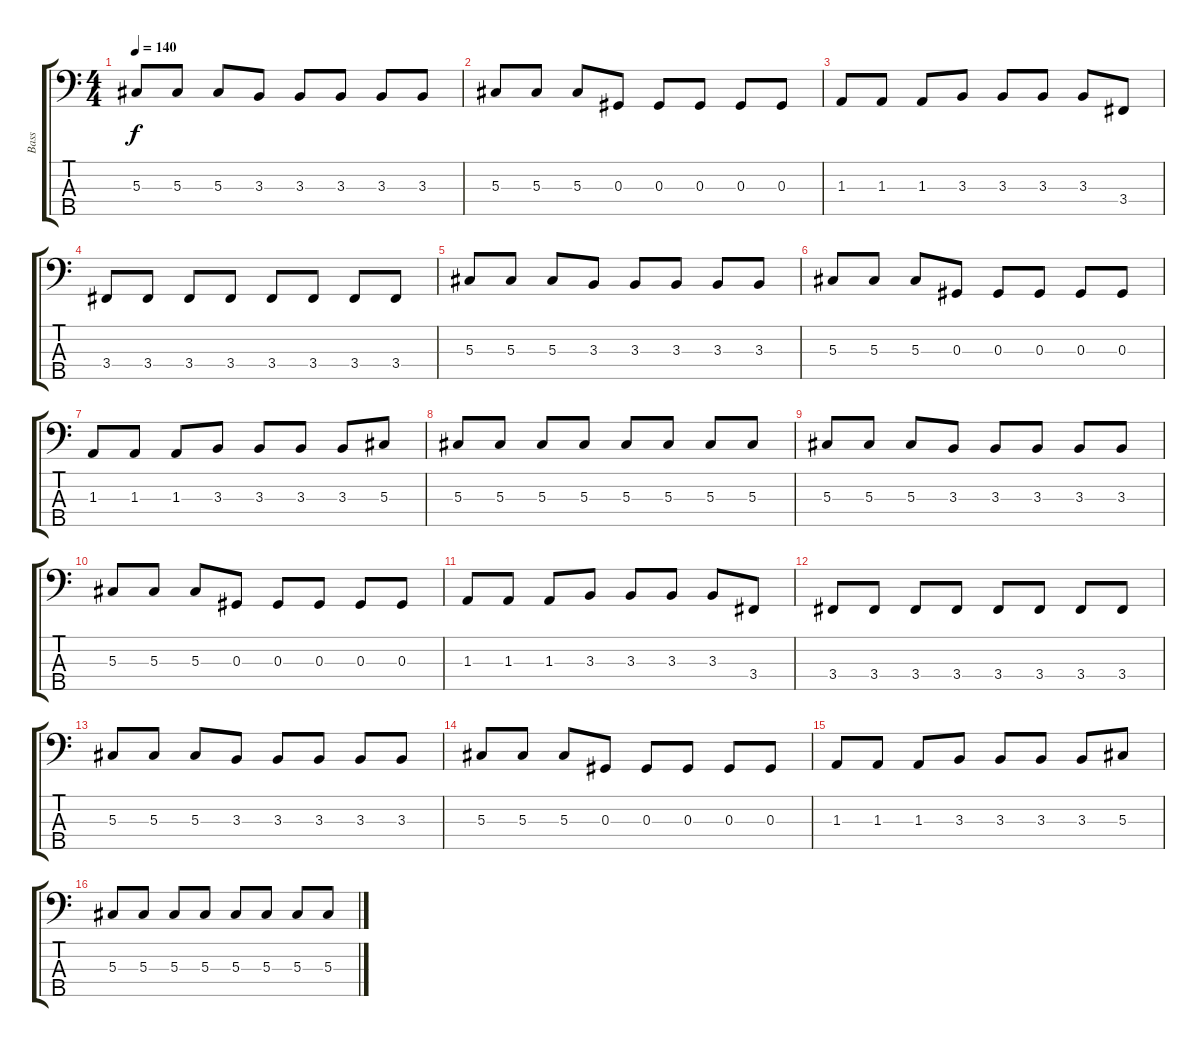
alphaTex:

\track ("Bass" "Bass") {instrument electricbassfinger}
\staff {score tabs}
\tuning (Gb2 Db2 Ab1 Eb1 Bb0) {hide}
\ts (4 4)
\tempo 140
\clef f4
\ks c
5.3.8{dy f} 5.3.8 5.3.8 3.3.8 3.3.8 3.3.8 3.3.8 3.3.8 |
5.3.8 5.3.8 5.3.8 0.3.8 0.3.8 0.3.8 0.3.8 0.3.8 |
1.3.8 1.3.8 1.3.8 3.3.8 3.3.8 3.3.8 3.3.8 3.4.8 |
3.4.8 3.4.8 3.4.8 3.4.8 3.4.8 3.4.8 3.4.8 3.4.8 |
5.3.8 5.3.8 5.3.8 3.3.8 3.3.8 3.3.8 3.3.8 3.3.8 |
5.3.8 5.3.8 5.3.8 0.3.8 0.3.8 0.3.8 0.3.8 0.3.8 |
1.3.8 1.3.8 1.3.8 3.3.8 3.3.8 3.3.8 3.3.8 5.3.8 |
5.3.8 5.3.8 5.3.8 5.3.8 5.3.8 5.3.8 5.3.8 5.3.8 |
5.3.8 5.3.8 5.3.8 3.3.8 3.3.8 3.3.8 3.3.8 3.3.8 |
5.3.8 5.3.8 5.3.8 0.3.8 0.3.8 0.3.8 0.3.8 0.3.8 |
1.3.8 1.3.8 1.3.8 3.3.8 3.3.8 3.3.8 3.3.8 3.4.8 |
3.4.8 3.4.8 3.4.8 3.4.8 3.4.8 3.4.8 3.4.8 3.4.8 |
5.3.8 5.3.8 5.3.8 3.3.8 3.3.8 3.3.8 3.3.8 3.3.8 |
5.3.8 5.3.8 5.3.8 0.3.8 0.3.8 0.3.8 0.3.8 0.3.8 |
1.3.8 1.3.8 1.3.8 3.3.8 3.3.8 3.3.8 3.3.8 5.3.8 |
5.3.8 5.3.8 5.3.8 5.3.8 5.3.8 5.3.8 5.3.8 5.3.8
